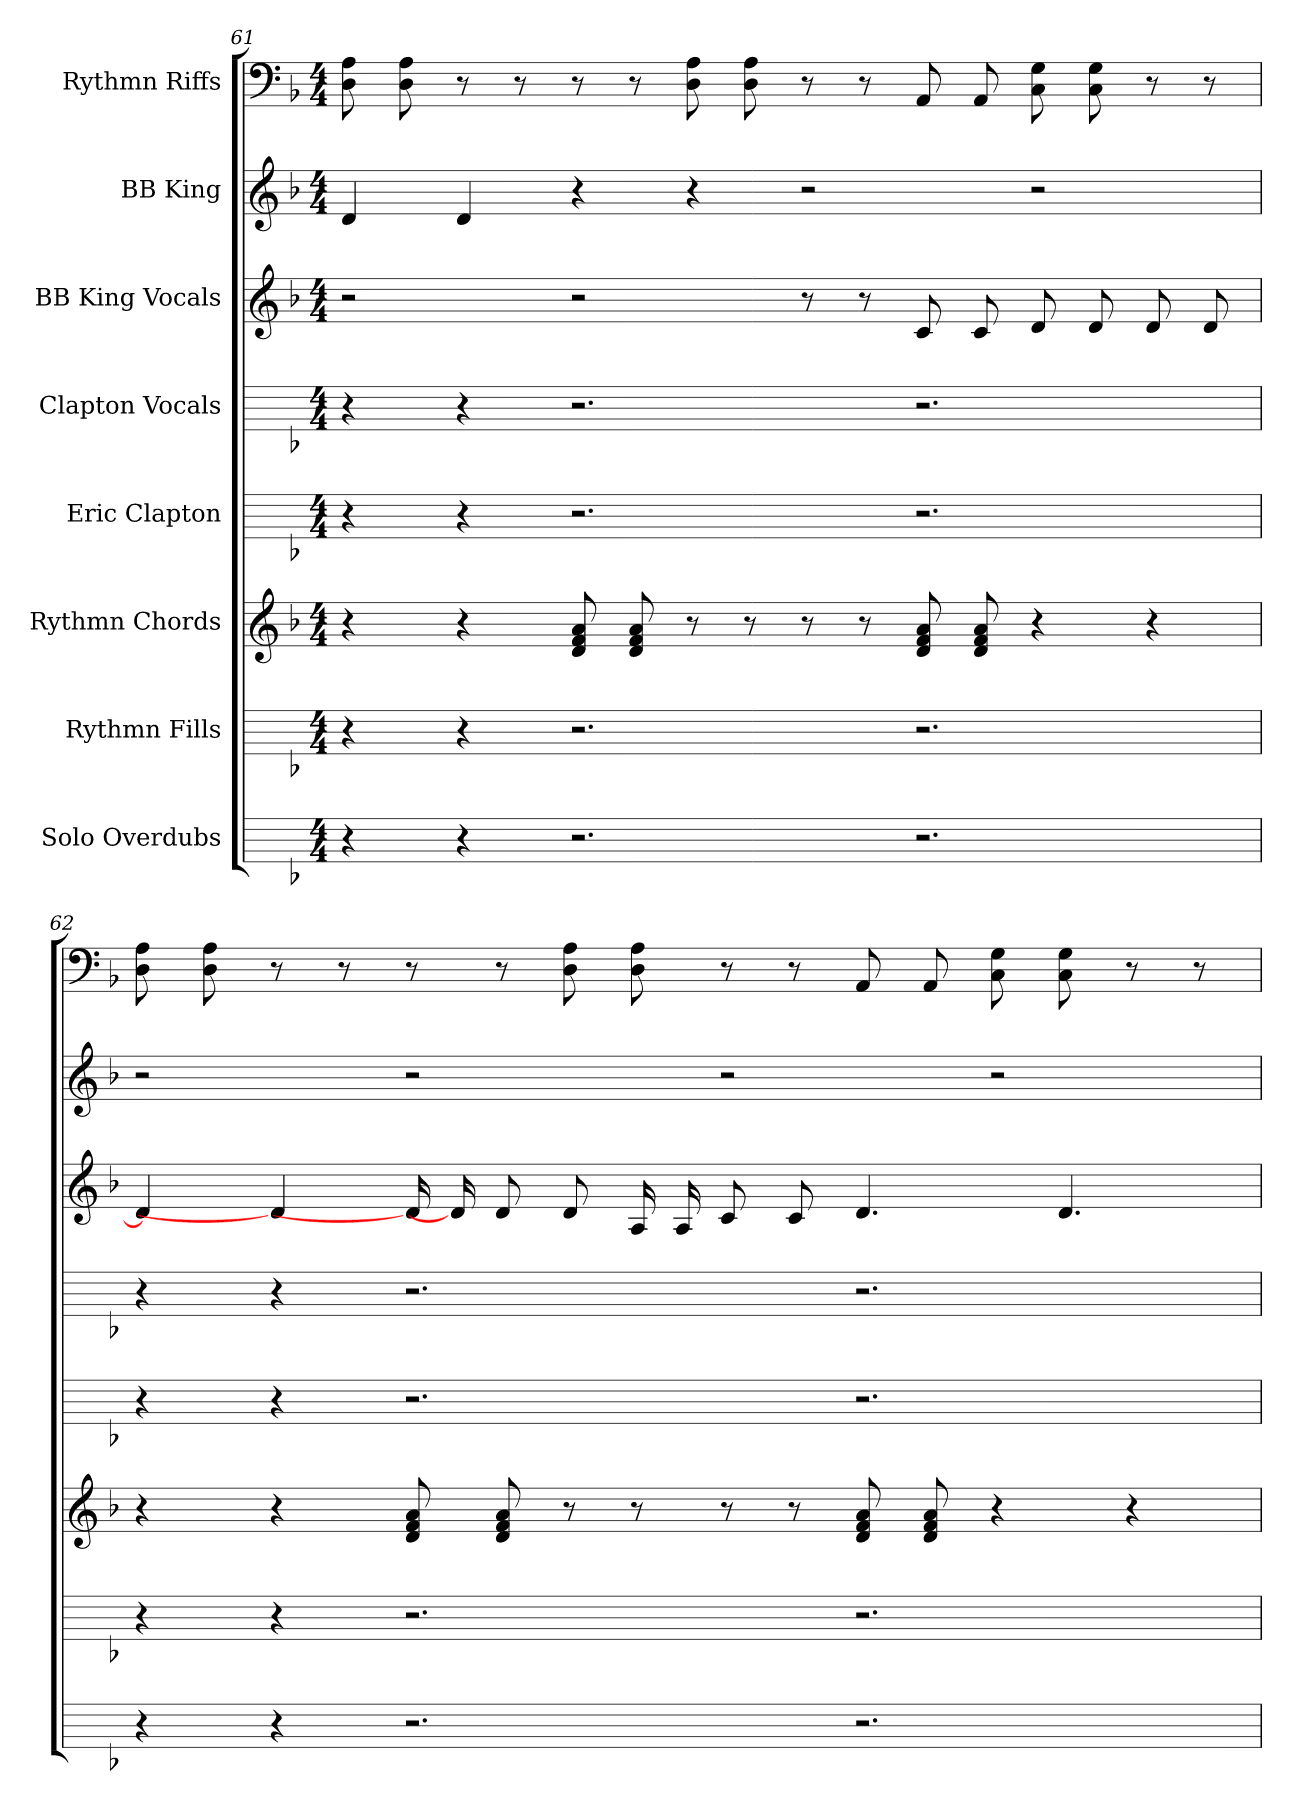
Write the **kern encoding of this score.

**kern	**kern	**kern	**kern	**kern	**kern	**kern	**kern
*part8	*part7	*part6	*part5	*part4	*part3	*part2	*part1
*staff8	*staff7	*staff6	*staff5	*staff4	*staff3	*staff2	*staff1
*I"Solo Overdubs	*I"Rythmn Fills	*I"Rythmn Chords	*I"Eric Clapton	*I"Clapton Vocals	*I"BB King Vocals	*I"BB King	*I"Rythmn Riffs
*	*	*	*	*	*	*	*
*k[b-]	*k[b-]	*k[b-]	*k[b-]	*k[b-]	*k[b-]	*k[b-]	*k[b-]
*M4/4	*M4/4	*M4/4	*M4/4	*M4/4	*M4/4	*M4/4	*M4/4
=61	=61	=61	=61	=61	=61	=61	=61
4r	4r	4r	4r	4r	2r	4d	8A 8D
.	.	.	.	.	.	.	8A 8D
4r	4r	4r	4r	4r	.	4d	8r
.	.	.	.	.	.	.	8r
2.r	2.r	8a 8f 8d	2.r	2.r	2r	4r	8r
.	.	8a 8f 8d	.	.	.	.	8r
.	.	8r	.	.	.	4r	8A 8D
.	.	8r	.	.	.	.	8A 8D
.	.	8r	.	.	8r	2r	8r
.	.	8r	.	.	8r	.	8r
2.r	2.r	8a 8f 8d	2.r	2.r	8c	.	8AA
.	.	8a 8f 8d	.	.	8c	.	8AA
.	.	4r	.	.	8d	2r	8G 8C
.	.	.	.	.	8d	.	8G 8C
.	.	4r	.	.	8d	.	8r
.	.	.	.	.	8d	.	8r
=62	=62	=62	=62	=62	=62	=62	=62
4r	4r	4r	4r	4r	4d]	2r	8A 8D
.	.	.	.	.	.	.	8A 8D
4r	4r	4r	4r	4r	4d]	.	8r
.	.	.	.	.	.	.	8r
2.r	2.r	8a 8f 8d	2.r	2.r	16d]	2r	8r
.	.	.	.	.	16d]	.	.
.	.	8a 8f 8d	.	.	8d	.	8r
.	.	8r	.	.	8d	.	8A 8D
.	.	8r	.	.	16A	.	8A 8D
.	.	.	.	.	16A	.	.
.	.	8r	.	.	8c	2r	8r
.	.	8r	.	.	8c	.	8r
2.r	2.r	8a 8f 8d	2.r	2.r	4.d	.	8AA
.	.	8a 8f 8d	.	.	.	.	8AA
.	.	4r	.	.	.	2r	8G 8C
.	.	.	.	.	4.d	.	8G 8C
.	.	4r	.	.	.	.	8r
.	.	.	.	.	.	.	8r
=	=	=	=	=	=	=	=
*-	*-	*-	*-	*-	*-	*-	*-
